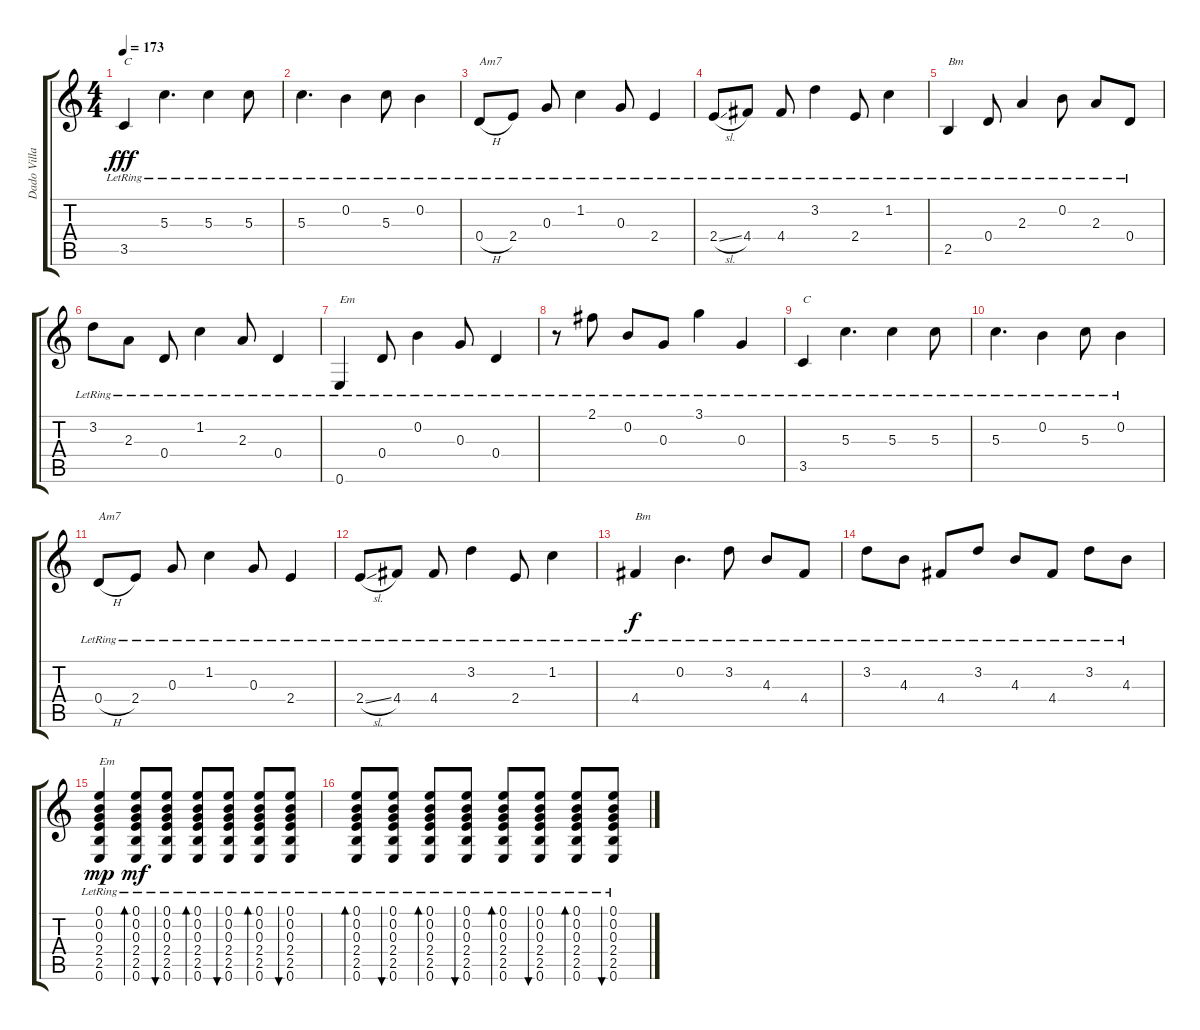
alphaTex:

\track ("Dado Villa-Lobos (Guitarra)" "Dado Villa") {instrument electricguitarjazz bank 8}
\staff {score tabs}
\tuning (E4 B3 G3 D3 A2 E2) {hide}
\ts (4 4)
\tempo 173
\clef g2
\ks c
3.5{lr}.4{txt "C" dy fff} 5.3{lr}.4{d} 5.3{lr}.4 5.3{lr}.8 |
5.3{lr}.4{d} 0.2{lr}.4 5.3{lr}.8 0.2{lr}.4 |
0.4{h lr}.8{txt "Am7"} 2.4{lr}.8 0.3{lr}.8 1.2{lr}.4 0.3{lr}.8 2.4{lr}.4 |
2.4{sl lr}.8 4.4{lr}.8 4.4{lr}.8 3.2{lr}.4 2.4{lr}.8 1.2{lr}.4 |
2.5{lr}.4{txt "Bm"} 0.4{lr}.8 2.3{lr}.4 0.2{lr}.8 2.3{lr}.8 0.4{lr}.8 |
3.2{lr}.8 2.3{lr}.8 0.4{lr}.8 1.2{lr}.4 2.3{lr}.8 0.4{lr}.4 |
0.6{lr}.4{txt "Em"} 0.4{lr}.8 0.2{lr}.4 0.3{lr}.8 0.4{lr}.4 |
r.8 2.1{lr}.8 0.2{lr}.8 0.3{lr}.8 3.1{lr}.4 0.3{lr}.4 |
3.5{lr}.4{txt "C"} 5.3{lr}.4{d} 5.3{lr}.4 5.3{lr}.8 |
5.3{lr}.4{d} 0.2{lr}.4 5.3{lr}.8 0.2{lr}.4 |
0.4{h lr}.8{txt "Am7"} 2.4{lr}.8 0.3{lr}.8 1.2{lr}.4 0.3{lr}.8 2.4{lr}.4 |
2.4{sl lr}.8 4.4{lr}.8 4.4{lr}.8 3.2{lr}.4 2.4{lr}.8 1.2{lr}.4 |
4.4{lr}.4{txt "Bm" dy f} 0.2{lr}.4{d} 3.2{lr}.8 4.3{lr}.8 4.4{lr}.8 |
3.2{lr}.8 4.3{lr}.8 4.4{lr}.8 3.2{lr}.8 4.3{lr}.8 4.4{lr}.8 3.2{lr}.8 4.3{lr}.8 |
(0.1{lr} 0.2{lr} 0.3{lr} 2.4{lr} 2.5{lr} 0.6{lr}).4{txt "Em" dy mp} (0.1{lr} 0.2{lr} 0.3{lr} 2.4{lr} 2.5{lr} 0.6{lr}).8{bd 60 dy mf} (0.1{lr} 0.2{lr} 0.3{lr} 2.4{lr} 2.5{lr} 0.6{lr}).8{bu 60} (0.1{lr} 0.2{lr} 0.3{lr} 2.4{lr} 2.5{lr} 0.6{lr}).8{bd 60} (0.1{lr} 0.2{lr} 0.3{lr} 2.4{lr} 2.5{lr} 0.6{lr}).8{bu 60} (0.1{lr} 0.2{lr} 0.3{lr} 2.4{lr} 2.5{lr} 0.6{lr}).8{bd 60} (0.1{lr} 0.2{lr} 0.3{lr} 2.4{lr} 2.5{lr} 0.6{lr}).8{bu 60} |
(0.1{lr} 0.2{lr} 0.3{lr} 2.4{lr} 2.5{lr} 0.6{lr}).8{bd 60} (0.1{lr} 0.2{lr} 0.3{lr} 2.4{lr} 2.5{lr} 0.6{lr}).8{bu 60} (0.1{lr} 0.2{lr} 0.3{lr} 2.4{lr} 2.5{lr} 0.6{lr}).8{bd 60} (0.1{lr} 0.2{lr} 0.3{lr} 2.4{lr} 2.5{lr} 0.6{lr}).8{bu 60} (0.1{lr} 0.2{lr} 0.3{lr} 2.4{lr} 2.5{lr} 0.6{lr}).8{bd 60} (0.1{lr} 0.2{lr} 0.3{lr} 2.4{lr} 2.5{lr} 0.6{lr}).8{bu 60} (0.1{lr} 0.2{lr} 0.3{lr} 2.4{lr} 2.5{lr} 0.6{lr}).8{bd 60} (0.1{lr} 0.2{lr} 0.3{lr} 2.4{lr} 2.5{lr} 0.6{lr}).8{bu 60}
